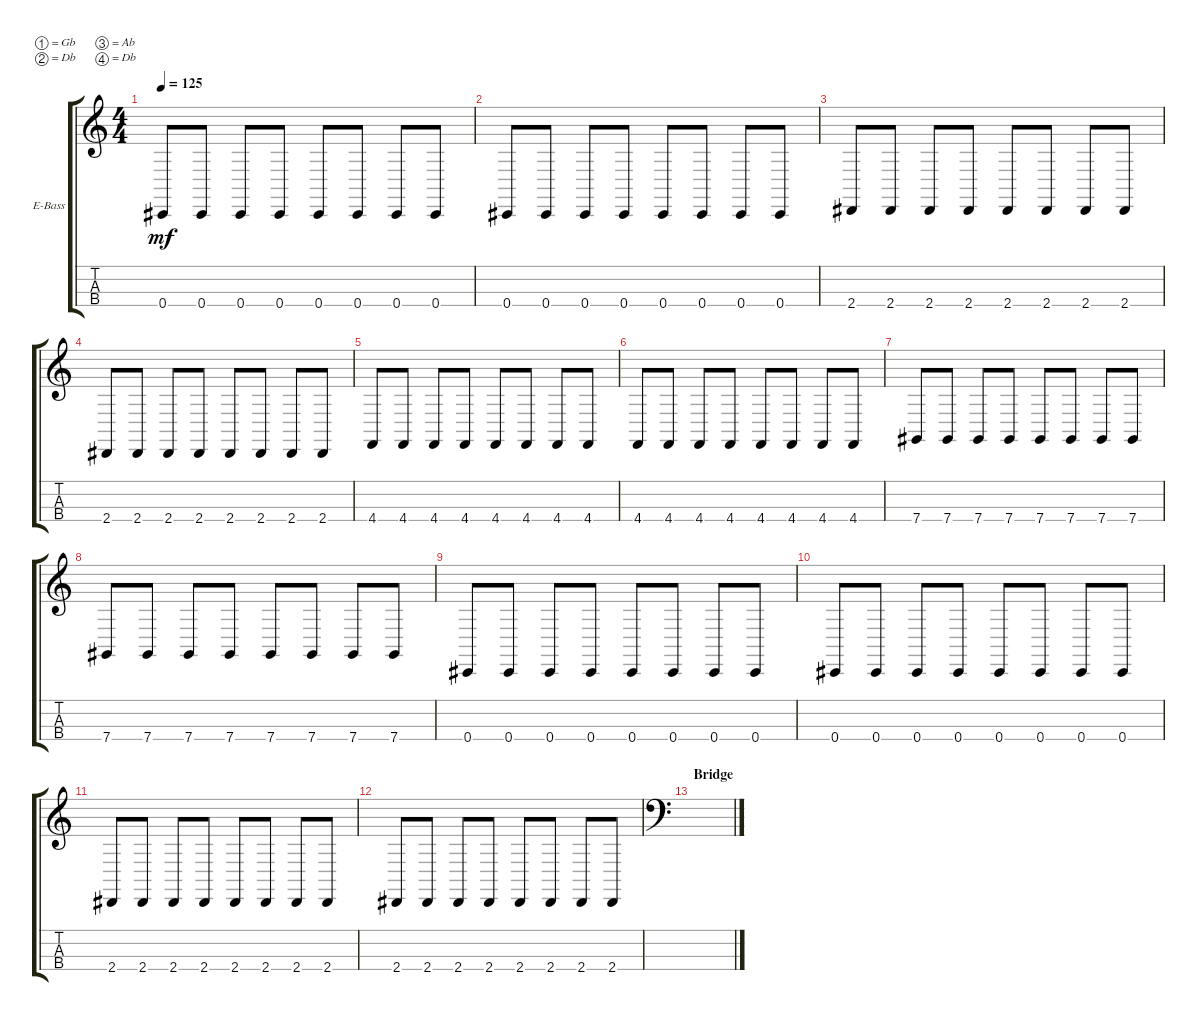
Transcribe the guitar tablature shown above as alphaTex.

\defaultSystemsLayout 4
\bracketExtendMode groupsimilarinstruments
\firstSystemTrackNameOrientation horizontal
\otherSystemsTrackNameOrientation horizontal
\track ("Bass" "E-Bass") {instrument electricbassfinger}
\staff {score tabs}
\tuning (Gb2 Db2 Ab1 Db1)
\ts (4 4)
\tempo 125
\clef g2
\ks c
0.4.8{dy mf} 0.4.8 0.4.8 0.4.8 0.4.8 0.4.8 0.4.8 0.4.8 |
0.4.8 0.4.8 0.4.8 0.4.8 0.4.8 0.4.8 0.4.8 0.4.8 |
2.4.8 2.4.8 2.4.8 2.4.8 2.4.8 2.4.8 2.4.8 2.4.8 |
2.4.8 2.4.8 2.4.8 2.4.8 2.4.8 2.4.8 2.4.8 2.4.8 |
4.4.8 4.4.8 4.4.8 4.4.8 4.4.8 4.4.8 4.4.8 4.4.8 |
4.4.8 4.4.8 4.4.8 4.4.8 4.4.8 4.4.8 4.4.8 4.4.8 |
7.4.8 7.4.8 7.4.8 7.4.8 7.4.8 7.4.8 7.4.8 7.4.8 |
7.4.8 7.4.8 7.4.8 7.4.8 7.4.8 7.4.8 7.4.8 7.4.8 |
0.4.8 0.4.8 0.4.8 0.4.8 0.4.8 0.4.8 0.4.8 0.4.8 |
0.4.8 0.4.8 0.4.8 0.4.8 0.4.8 0.4.8 0.4.8 0.4.8 |
2.4.8 2.4.8 2.4.8 2.4.8 2.4.8 2.4.8 2.4.8 2.4.8 |
2.4.8 2.4.8 2.4.8 2.4.8 2.4.8 2.4.8 2.4.8 2.4.8 |
\section ("" "Bridge")
\clef f4
